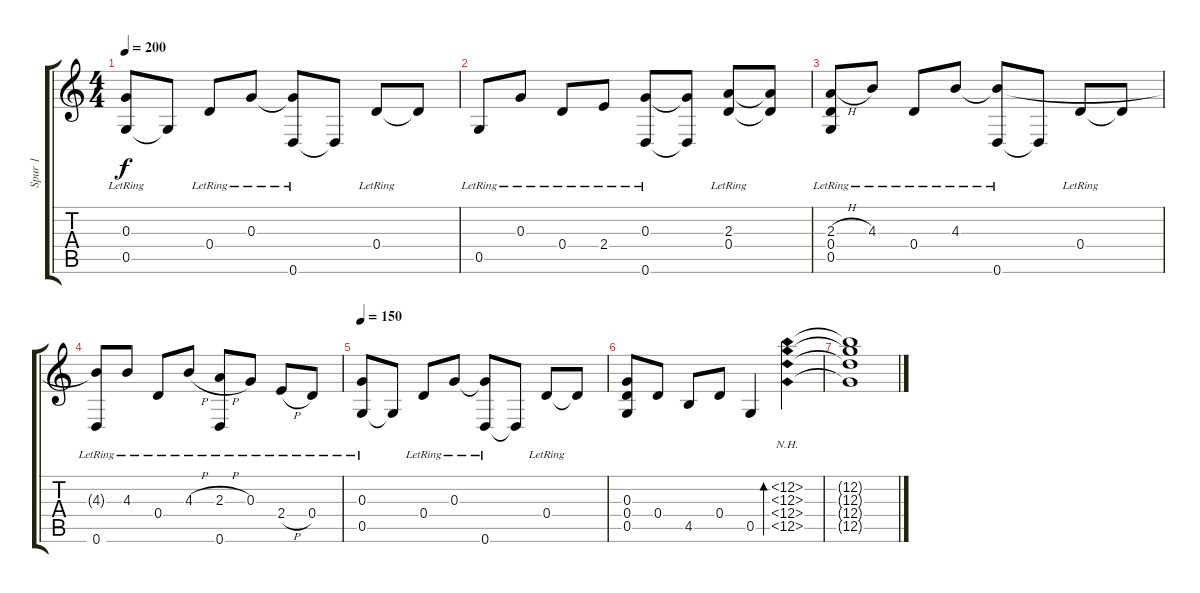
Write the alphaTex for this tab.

\track ("Spur 1" "Spur 1") {instrument acousticguitarsteel}
\staff {score tabs}
\tuning (E4 B3 G3 D3 G2 D2) {hide}
\ts (4 4)
\tempo 200
\clef g2
\ks c
(0.3{lr} 0.5{lr}).8{dy f} 0.5{t}.8 0.4{lr}.8 0.3{lr}.8 (0.3{t} 0.6{lr}).8 0.6{t}.8 0.4{lr}.8 0.4{t}.8 |
0.5{lr}.8 0.3{lr}.8 0.4{lr}.8 2.4{lr}.8 (0.3{lr} 0.6{lr}).8 (0.3{t} 0.6{t}).8 (2.3{lr} 0.4{lr}).8 (2.3{t} 0.4{t}).8 |
(2.3{h lr} 0.4{lr} 0.5{lr}).8 4.3{lr}.8 0.4{lr}.8 4.3{lr}.8 (4.3{t} 0.6{lr}).8 0.6{t}.8 0.4{lr}.8 0.4{t}.8 |
(4.3{t} 0.6{lr}).8 4.3{lr}.8 0.4{lr}.8 4.3{h lr}.8 (2.3{h lr} 0.6{lr}).8 0.3{lr}.8 2.4{h lr}.8 0.4{lr}.8 |
\tempo 150
(0.3{lr} 0.5{lr}).8 0.5{t}.8 0.4{lr}.8 0.3{lr}.8 (0.3{t} 0.6{lr}).8 0.6{t}.8 0.4{lr}.8 0.4{t}.8 |
(0.3 0.4 0.5).8 0.4.8 4.5.8 0.4.8 0.5.4 (12.2{nh} 12.3{nh} 12.4{nh} 12.5{nh}).4{bd 60} |
(12.2{t} 12.3{t} 12.4{t} 12.5{t}).1
